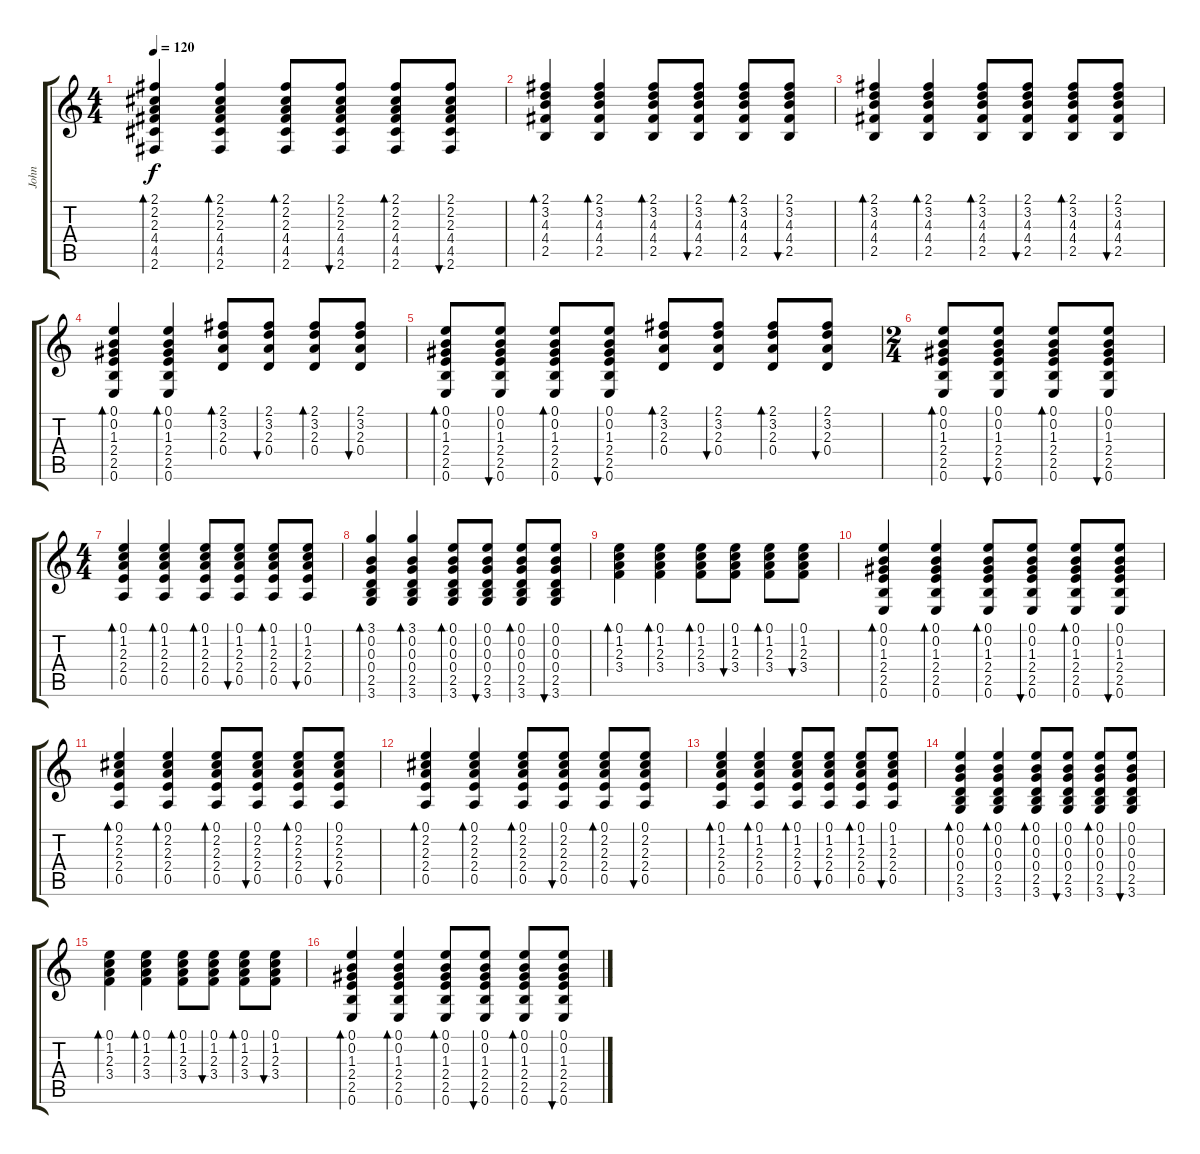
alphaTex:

\track ("John" "John") {instrument acousticguitarsteel}
\staff {score tabs}
\tuning (E4 B3 G3 D3 A2 E2) {hide}
\ts (4 4)
\tempo 120
\clef g2
\ks c
(2.1 2.2 2.3 4.4 4.5 2.6).4{bd 60 dy f} (2.1 2.2 2.3 4.4 4.5 2.6).4{bd 60} (2.1 2.2 2.3 4.4 4.5 2.6).8{bd 60} (2.1 2.2 2.3 4.4 4.5 2.6).8{bu 60} (2.1 2.2 2.3 4.4 4.5 2.6).8{bd 60} (2.1 2.2 2.3 4.4 4.5 2.6).8{bu 60} |
(2.1 3.2 4.3 4.4 2.5).4{bd 60} (2.1 3.2 4.3 4.4 2.5).4{bd 60} (2.1 3.2 4.3 4.4 2.5).8{bd 60} (2.1 3.2 4.3 4.4 2.5).8{bu 60} (2.1 3.2 4.3 4.4 2.5).8{bd 60} (2.1 3.2 4.3 4.4 2.5).8{bu 60} |
(2.1 3.2 4.3 4.4 2.5).4{bd 60} (2.1 3.2 4.3 4.4 2.5).4{bd 60} (2.1 3.2 4.3 4.4 2.5).8{bd 60} (2.1 3.2 4.3 4.4 2.5).8{bu 60} (2.1 3.2 4.3 4.4 2.5).8{bd 60} (2.1 3.2 4.3 4.4 2.5).8{bu 60} |
(0.1 0.2 1.3 2.4 2.5 0.6).4{bd 60} (0.1 0.2 1.3 2.4 2.5 0.6).4{bd 60} (2.1 3.2 2.3 0.4).8{bd 60} (2.1 3.2 2.3 0.4).8{bu 60} (2.1 3.2 2.3 0.4).8{bd 60} (2.1 3.2 2.3 0.4).8{bu 60} |
(0.1 0.2 1.3 2.4 2.5 0.6).8{bd 60} (0.1 0.2 1.3 2.4 2.5 0.6).8{bu 60} (0.1 0.2 1.3 2.4 2.5 0.6).8{bd 60} (0.1 0.2 1.3 2.4 2.5 0.6).8{bu 60} (2.1 3.2 2.3 0.4).8{bd 60} (2.1 3.2 2.3 0.4).8{bu 60} (2.1 3.2 2.3 0.4).8{bd 60} (2.1 3.2 2.3 0.4).8{bu 60} |
\ts (2 4)
(0.1 0.2 1.3 2.4 2.5 0.6).8{bd 60} (0.1 0.2 1.3 2.4 2.5 0.6).8{bu 60} (0.1 0.2 1.3 2.4 2.5 0.6).8{bd 60} (0.1 0.2 1.3 2.4 2.5 0.6).8{bu 60} |
\ts (4 4)
(0.1 1.2 2.3 2.4 0.5).4{bd 60} (0.1 1.2 2.3 2.4 0.5).4{bd 60} (0.1 1.2 2.3 2.4 0.5).8{bd 60} (0.1 1.2 2.3 2.4 0.5).8{bu 60} (0.1 1.2 2.3 2.4 0.5).8{bd 60} (0.1 1.2 2.3 2.4 0.5).8{bu 60} |
(3.1 0.2 0.3 0.4 2.5 3.6).4{bd 60} (3.1 0.2 0.3 0.4 2.5 3.6).4{bd 60} (0.1 0.2 0.3 0.4 2.5 3.6).8{bd 60} (0.1 0.2 0.3 0.4 2.5 3.6).8{bu 60} (0.1 0.2 0.3 0.4 2.5 3.6).8{bd 60} (0.1 0.2 0.3 0.4 2.5 3.6).8{bu 60} |
(0.1 1.2 2.3 3.4).4{bd 60} (0.1 1.2 2.3 3.4).4{bd 60} (0.1 1.2 2.3 3.4).8{bd 60} (0.1 1.2 2.3 3.4).8{bu 60} (0.1 1.2 2.3 3.4).8{bd 60} (0.1 1.2 2.3 3.4).8{bu 60} |
(0.1 0.2 1.3 2.4 2.5 0.6).4{bd 60} (0.1 0.2 1.3 2.4 2.5 0.6).4{bd 60} (0.1 0.2 1.3 2.4 2.5 0.6).8{bd 60} (0.1 0.2 1.3 2.4 2.5 0.6).8{bu 60} (0.1 0.2 1.3 2.4 2.5 0.6).8{bd 60} (0.1 0.2 1.3 2.4 2.5 0.6).8{bu 60} |
(0.1 2.2 2.3 2.4 0.5).4{bd 60} (0.1 2.2 2.3 2.4 0.5).4{bd 60} (0.1 2.2 2.3 2.4 0.5).8{bd 60} (0.1 2.2 2.3 2.4 0.5).8{bu 60} (0.1 2.2 2.3 2.4 0.5).8{bd 60} (0.1 2.2 2.3 2.4 0.5).8{bu 60} |
(0.1 2.2 2.3 2.4 0.5).4{bd 60} (0.1 2.2 2.3 2.4 0.5).4{bd 60} (0.1 2.2 2.3 2.4 0.5).8{bd 60} (0.1 2.2 2.3 2.4 0.5).8{bu 60} (0.1 2.2 2.3 2.4 0.5).8{bd 60} (0.1 2.2 2.3 2.4 0.5).8{bu 60} |
(0.1 1.2 2.3 2.4 0.5).4{bd 60} (0.1 1.2 2.3 2.4 0.5).4{bd 60} (0.1 1.2 2.3 2.4 0.5).8{bd 60} (0.1 1.2 2.3 2.4 0.5).8{bu 60} (0.1 1.2 2.3 2.4 0.5).8{bd 60} (0.1 1.2 2.3 2.4 0.5).8{bu 60} |
(0.1 0.2 0.3 0.4 2.5 3.6).4{bd 60} (0.1 0.2 0.3 0.4 2.5 3.6).4{bd 60} (0.1 0.2 0.3 0.4 2.5 3.6).8{bd 60} (0.1 0.2 0.3 0.4 2.5 3.6).8{bu 60} (0.1 0.2 0.3 0.4 2.5 3.6).8{bd 60} (0.1 0.2 0.3 0.4 2.5 3.6).8{bu 60} |
(0.1 1.2 2.3 3.4).4{bd 60} (0.1 1.2 2.3 3.4).4{bd 60} (0.1 1.2 2.3 3.4).8{bd 60} (0.1 1.2 2.3 3.4).8{bu 60} (0.1 1.2 2.3 3.4).8{bd 60} (0.1 1.2 2.3 3.4).8{bu 60} |
(0.1 0.2 1.3 2.4 2.5 0.6).4{bd 60} (0.1 0.2 1.3 2.4 2.5 0.6).4{bd 60} (0.1 0.2 1.3 2.4 2.5 0.6).8{bd 60} (0.1 0.2 1.3 2.4 2.5 0.6).8{bu 60} (0.1 0.2 1.3 2.4 2.5 0.6).8{bd 60} (0.1 0.2 1.3 2.4 2.5 0.6).8{bu 60}
